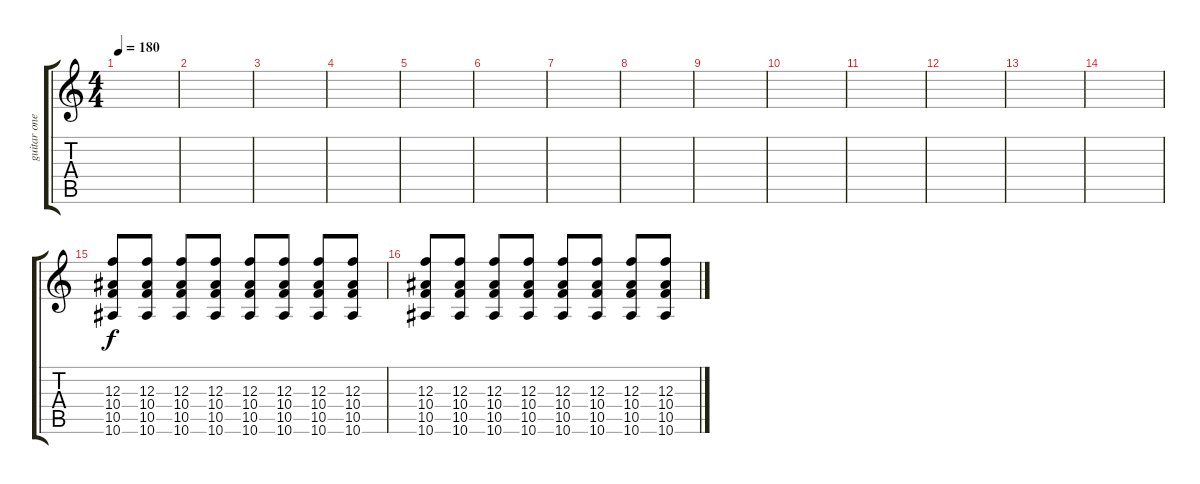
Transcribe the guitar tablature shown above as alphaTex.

\track ("guitar one" "guitar one") {instrument overdrivenguitar}
\staff {score tabs}
\tuning (D4 A3 F3 C3 G2 C2) {hide}
\ts (4 4)
\tempo 180
\clef g2
\ks c
|
|
|
|
|
|
|
|
|
|
|
|
|
|
(12.3 10.4 10.5 10.6).8 (12.3 10.4 10.5 10.6).8 (12.3 10.4 10.5 10.6).8 (12.3 10.4 10.5 10.6).8 (12.3 10.4 10.5 10.6).8 (12.3 10.4 10.5 10.6).8 (12.3 10.4 10.5 10.6).8 (12.3 10.4 10.5 10.6).8 |
(12.3 10.4 10.5 10.6).8 (12.3 10.4 10.5 10.6).8 (12.3 10.4 10.5 10.6).8 (12.3 10.4 10.5 10.6).8 (12.3 10.4 10.5 10.6).8 (12.3 10.4 10.5 10.6).8 (12.3 10.4 10.5 10.6).8 (12.3 10.4 10.5 10.6).8
